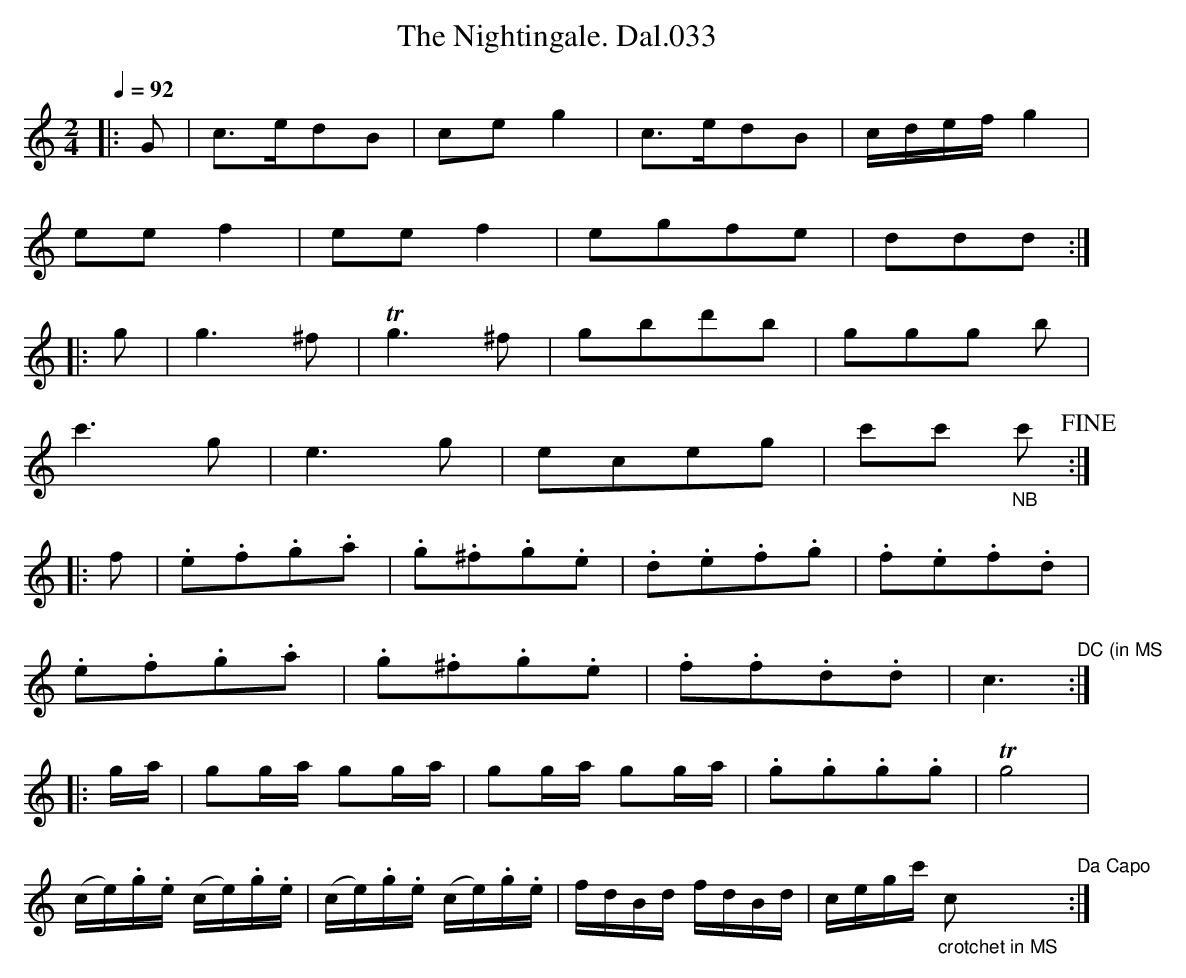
X:1
T:Nightingale. Dal.033, The
K:C
M:2/4
L:1/8
Q:1/4=92
K:C
|:G|c>edB|ce g2|c>edB|c/d/e/f/ g2|
ee f2|ee f2|egfe|ddd:|
|:g|g3^f|!trill!g3^f|gbd'b|ggg b|
c'3 g|e3 g|eceg|c'c' "_NB"c'!fine!:|
|:f|.e.f.g.a|.g.^f.g.e|.d.e.f.g|.f.e.f.d|
.e.f.g.a|.g.^f.g.e|.f.f.d.d|c3"^DC (in MS":|
|:g/a/|gg/a/ gg/a/|gg/a/ gg/a/|.g.g.g.g|!trill!g4|
(c/e/).g/.e/ (c/e/).g/.e/|(c/e/).g/.e/ (c/e/).g/.e/|\
f/d/B/d/ f/d/B/d/|c/e/g/c'/ "_crotchet in MS"c"Da Capo":|
